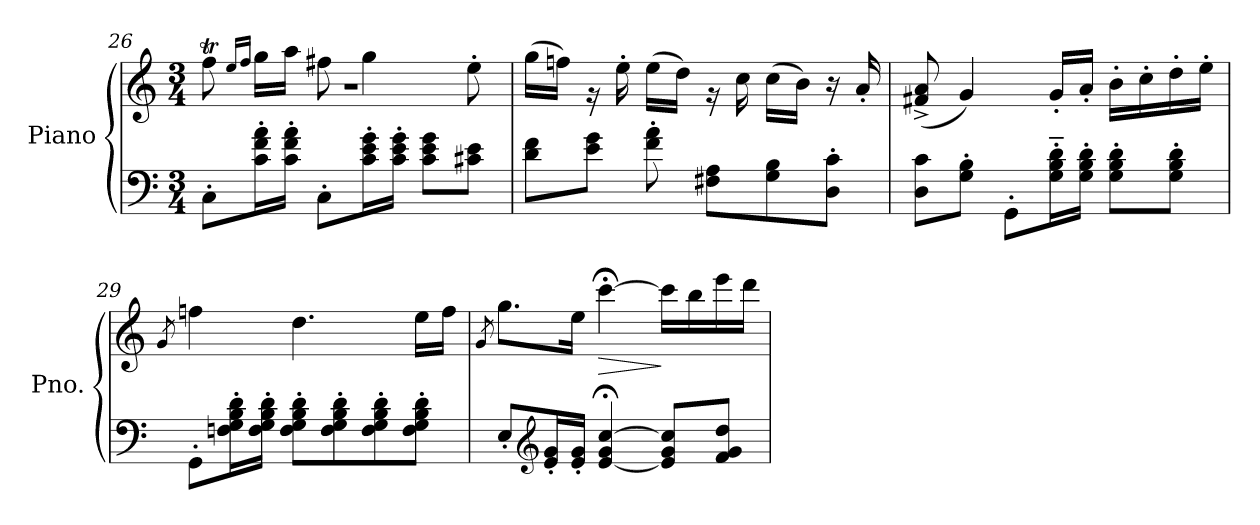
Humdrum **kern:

**kern	**kern	**dynam
*part1	*part1	*part1
*staff2	*staff1	*staff1/2
*I"Piano	*	*
*I'Pno.	*	*
*clefF4	*clefG2	*
*k[]	*k[]	*
*M3/4	*M3/4	*
=26	=26	=26
*	*^	*
8C'\L	8ffT\	2.r	.
.	16qee/LL	.	.
.	16qff/JJ	.	.
16c\' 16f\' 16a\'L	16gg\LL	.	.
16c\' 16f\' 16a\'JJ	16aa\JJ	.	.
8C'\L	8ff#X\	.	.
16c\' 16e\' 16g\'L	4gg\	.	.
16c\' 16e\' 16g\'JJ	.	.	.
8c\ 8e\ 8g\L	.	.	.
8c#X\ 8e\J	8ee'\	.	.
*	*v	*v	*
=27	=27	=27
8d\ 8f\L	(>16gg\LL	.
.	16ffn\JJ)	.
8e\ 8g\J	16rg	.
.	16ee'\	.
8f\' 8a\'	(>16ee\LL	.
.	16dd\JJ)	.
8F#X\ 8A\L	16rg	.
.	16cc\	.
8G\ 8B\	(>16cc\LL	.
.	16b\JJ)	.
8D\' 8c\'J	16r	.
.	16a'/	.
!!LO:LB:g=z
=28	=28	=28
8D\ 8c\L	(<8f#X/^ 8a/^	.
8G\' 8B\'J	4g/)	.
8GG'\L	.	.
16G\'~ 16B\'~ 16d\'~L	16g'/LL	.
16G\' 16B\' 16d\'JJ	16a'/JJ	.
8G\' 8B\' 8d\'L	16b'\LL	.
.	16cc'\	.
8G\' 8B\' 8d\'J	16dd'\	.
.	16ee'\JJ	.
=29	=29	=29
.	8qg/	.
8GG'\L	4ffn\	.
16Fn\' 16G\' 16B\' 16d\'L	.	.
16F\' 16G\' 16B\' 16d\'JJ	.	.
8F\' 8G\' 8B\' 8d\'L	4.dd\	.
8F\' 8G\' 8B\' 8d\'	.	.
8F\' 8G\' 8B\' 8d\'	.	.
8F\' 8G\' 8B\' 8d\'J	16ee\LL	.
.	16ff\JJ	.
=30	=30	=30
.	8qg/	.
8E'/L	8.gg\L	.
*clefG2	*	*
16e/' 16g/'L	.	.
16e/' 16g/'JJ	16ee\Jk	.
!	!	!LO:HP:b
[4e/;< 4g/;< [4cc/;<	[4ccc;<\	>
8e/] 8g/ 8cc/]L	16ccc\LL]	]
.	16bb\	.
8f/ 8g/ 8dd/J	16eee\	.
.	16ddd\JJ	.
=	=	=
*-	*-	*-
